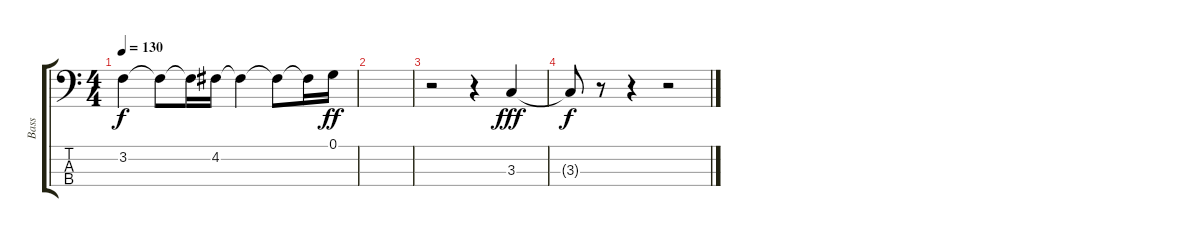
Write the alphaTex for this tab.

\track ("Bass" "Bass") {instrument acousticbass}
\staff {score tabs}
\tuning (G2 D2 A1 E1) {hide}
\ts (4 4)
\tempo 130
\clef f4
\ks c
3.2{t}.4{dy f} 3.2{t}.8 3.2{t}.16 4.2.16 4.2{t}.4 4.2{t}.8 4.2{t}.16 0.1.16{dy ff} |
|
r.2 r.4 3.3.4{dy fff} |
3.3{t}.8{dy f} r.8 r.4 r.2
